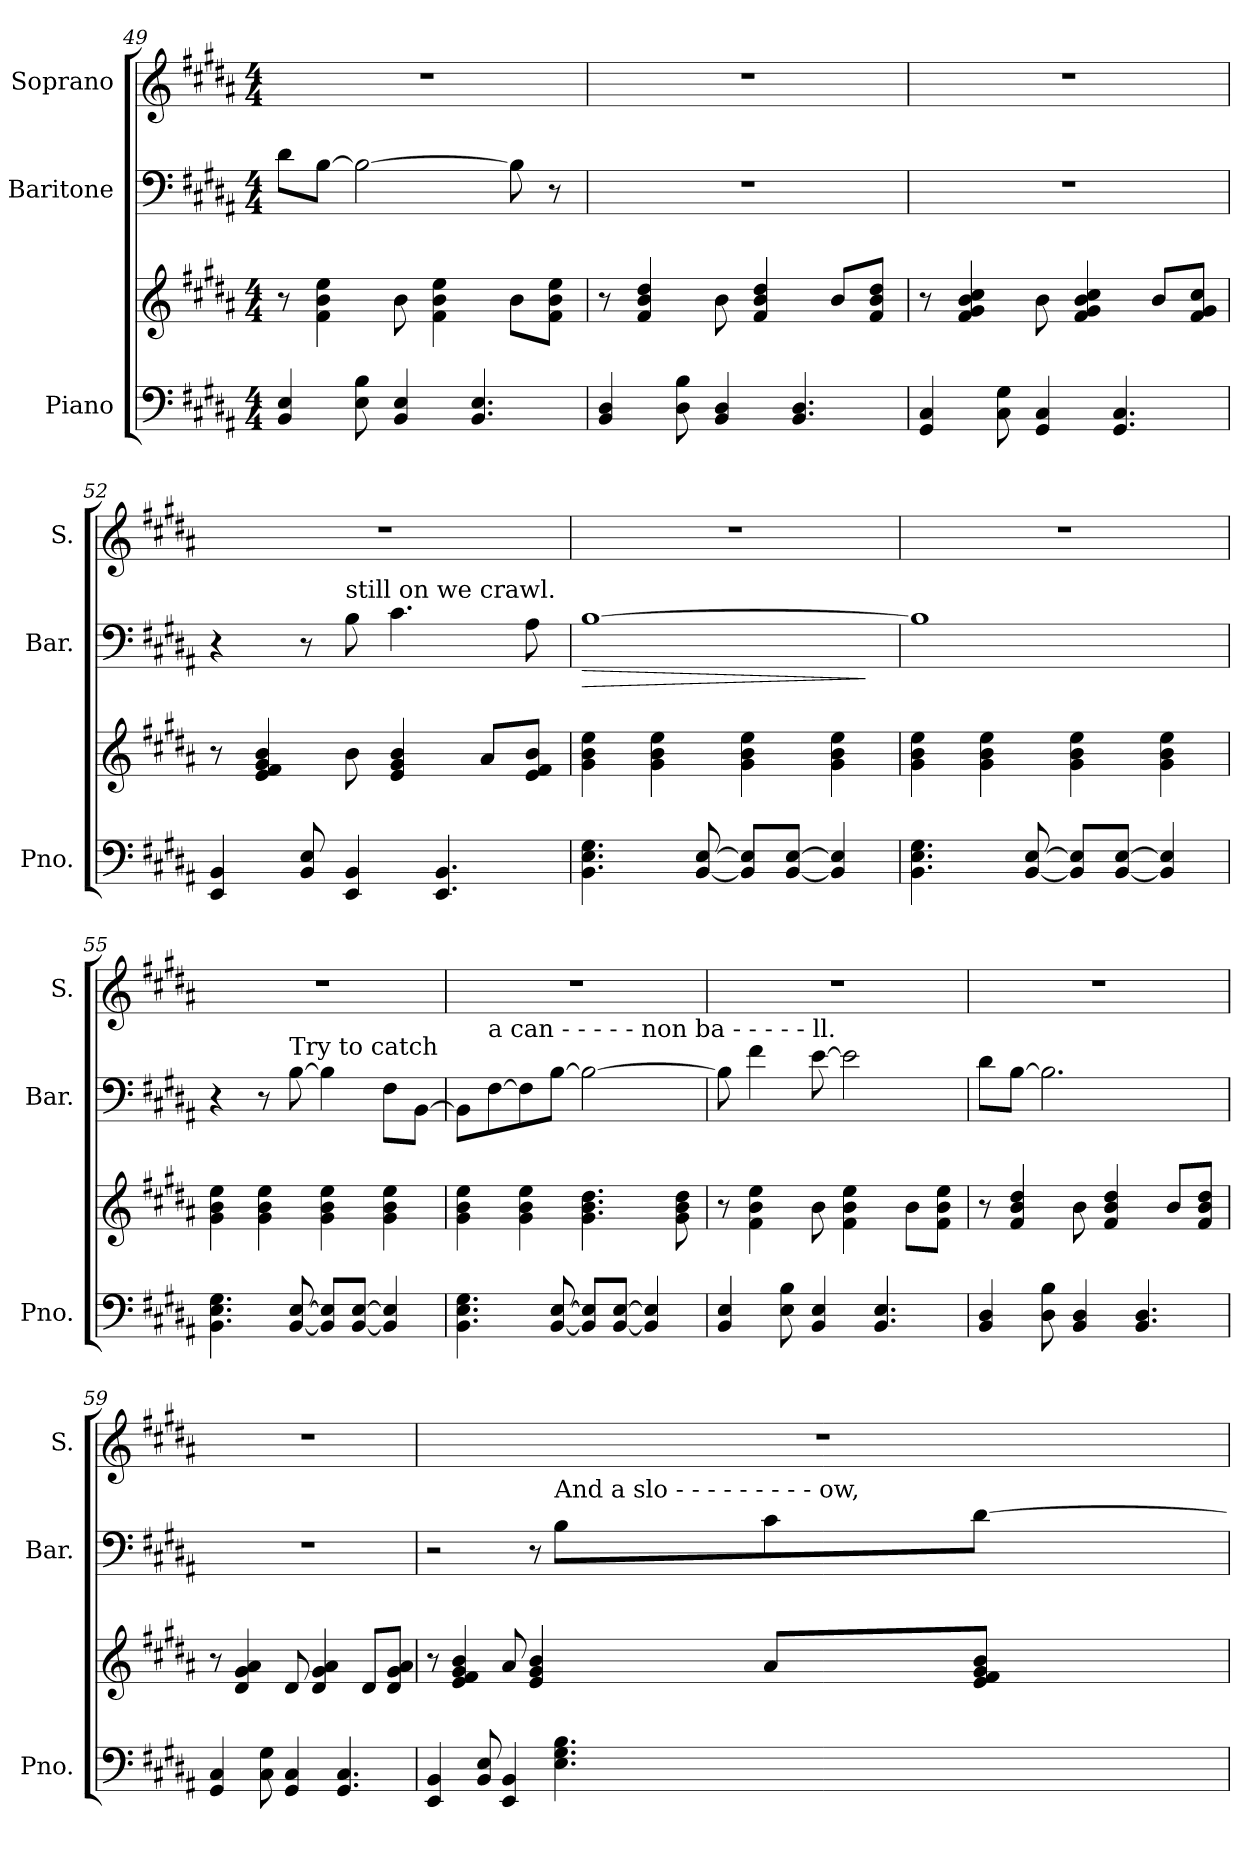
**kern	**kern	**kern	**dynam	**kern
*part3	*part3	*part2	*part2	*part1
*staff4	*staff3	*staff2	*staff2	*staff1
*I"Piano	*	*I"Baritone	*	*I"Soprano
*I'Pno.	*	*I'Bar.	*	*I'S.
*clefF4	*clefG2	*clefF4	*	*clefG2
*k[f#c#g#d#a#]	*k[f#c#g#d#a#]	*k[f#c#g#d#a#]	*	*k[f#c#g#d#a#]
*M4/4	*M4/4	*M4/4	*	*M4/4
=49	=49	=49	=49	=49
4BB/ 4E/	8r	8d#\L	.	1r
.	4f#\ 4b\ 4ee\	[8B\J	.	.
8E\ 8B\	.	2B\_	.	.
4BB/ 4E/	8b\	.	.	.
.	4f#\ 4b\ 4ee\	.	.	.
4.BB/ 4.E/	.	.	.	.
.	8b\L	8B\]	.	.
.	8f#\ 8b\ 8ee\J	8r	.	.
=50	=50	=50	=50	=50
4BB/ 4D#/	8r	1r	.	1r
.	4f#/ 4b/ 4dd#/	.	.	.
8D#\ 8B\	.	.	.	.
4BB/ 4D#/	8b\	.	.	.
.	4f#/ 4b/ 4dd#/	.	.	.
4.BB/ 4.D#/	.	.	.	.
.	8b/L	.	.	.
.	8f#/ 8b/ 8dd#/J	.	.	.
=51	=51	=51	=51	=51
4GG#/ 4C#/	8r	1r	.	1r
.	4f#/ 4g#/ 4b/ 4cc#/	.	.	.
8C#\ 8G#\	.	.	.	.
4GG#/ 4C#/	8b\	.	.	.
.	4f#/ 4g#/ 4b/ 4cc#/	.	.	.
4.GG#/ 4.C#/	.	.	.	.
.	8b/L	.	.	.
.	8f#/ 8g#/ 8cc#/J	.	.	.
!!LO:LB:g=z
=52	=52	=52	=52	=52
4EE/ 4BB/	8r	4r	.	1r
.	4e/ 4f#/ 4g#/ 4b/	.	.	.
8BB/ 8E/	.	8r	.	.
!	!	!LO:TX:a:t=still on          we crawl.	!	!
4EE/ 4BB/	8b\	8B\	.	.
.	4e/ 4g#/ 4b/	4.c#\	.	.
4.EE/ 4.BB/	.	.	.	.
.	8a#/L	.	.	.
.	8e/ 8f#/ 8b/J	8A#\	.	.
=53	=53	=53	=53	=53
!	!	!	!LO:HP:b	!
4.BB\ 4.E\ 4.G#\	4g#\ 4b\ 4ee\	[1B	>	1r
.	4g#\ 4b\ 4ee\	.	.	.
[8BB/ [8E/	.	.	.	.
8BB/] 8E/]L	4g#\ 4b\ 4ee\	.	.	.
[8BB/ [8E/J	.	.	.	.
4BB/] 4E/]	4g#\ 4b\ 4ee\	.	.	.
.	.	.	]	.
=54	=54	=54	=54	=54
4.BB\ 4.E\ 4.G#\	4g#\ 4b\ 4ee\	1B]	.	1r
.	4g#\ 4b\ 4ee\	.	.	.
[8BB/ [8E/	.	.	.	.
8BB/] 8E/]L	4g#\ 4b\ 4ee\	.	.	.
[8BB/ [8E/J	.	.	.	.
4BB/] 4E/]	4g#\ 4b\ 4ee\	.	.	.
=55	=55	=55	=55	=55
4.BB\ 4.E\ 4.G#\	4g#\ 4b\ 4ee\	4r	.	1r
.	4g#\ 4b\ 4ee\	8r	.	.
!	!	!LO:TX:a:t=Try          to  catch	!	!
[8BB/ [8E/	.	[8B\	.	.
8BB/] 8E/]L	4g#\ 4b\ 4ee\	4B\]	.	.
[8BB/ [8E/J	.	.	.	.
4BB/] 4E/]	4g#\ 4b\ 4ee\	8F#\L	.	.
.	.	[8BB\J	.	.
!!LO:PB:g=z
=56	=56	=56	=56	=56
4.BB\ 4.E\ 4.G#\	4g#\ 4b\ 4ee\	8BB\L]	.	1r
!	!	!LO:TX:a:t=a       can      -     -     -     -    -    non    ba    -       -     -    -    -   ll.	!	!
.	.	[8F#\	.	.
.	4g#\ 4b\ 4ee\	8F#\]	.	.
[8BB/ [8E/	.	[8B\J	.	.
8BB/] 8E/]L	4.g#\ 4.b\ 4.dd#\	2B\_	.	.
[8BB/ [8E/J	.	.	.	.
4BB/] 4E/]	.	.	.	.
.	8g#\ 8b\ 8dd#\	.	.	.
=57	=57	=57	=57	=57
4BB/ 4E/	8r	8B\]	.	1r
.	4f#\ 4b\ 4ee\	4f#\	.	.
8E\ 8B\	.	.	.	.
4BB/ 4E/	8b\	[8e\	.	.
.	4f#\ 4b\ 4ee\	2e\]	.	.
4.BB/ 4.E/	.	.	.	.
.	8b\L	.	.	.
.	8f#\ 8b\ 8ee\J	.	.	.
=58	=58	=58	=58	=58
4BB/ 4D#/	8r	8d#\L	.	1r
.	4f#/ 4b/ 4dd#/	[8B\J	.	.
8D#\ 8B\	.	2.B\]	.	.
4BB/ 4D#/	8b\	.	.	.
.	4f#/ 4b/ 4dd#/	.	.	.
4.BB/ 4.D#/	.	.	.	.
.	8b/L	.	.	.
.	8f#/ 8b/ 8dd#/J	.	.	.
=59	=59	=59	=59	=59
4GG#/ 4C#/	8r	1r	.	1r
.	4d#/ 4g#/ 4a#/	.	.	.
8C#\ 8G#\	.	.	.	.
4GG#/ 4C#/	8d#/	.	.	.
.	4d#/ 4g#/ 4a#/	.	.	.
4.GG#/ 4.C#/	.	.	.	.
.	8d#/L	.	.	.
.	8d#/ 8g#/ 8a#/J	.	.	.
!!LO:LB:g=z
=60	=60	=60	=60	=60
4EE/ 4BB/	8r	2r	.	1r
.	4e/ 4f#/ 4g#/ 4b/	.	.	.
8BB/ 8E/	.	.	.	.
4EE/ 4BB/	8a#/	.	.	.
.	4e/ 4g#/ 4b/	8r	.	.
!	!	!LO:TX:a:t=And a slo    -       -           -         -        -          -          -            -         -       ow,	!	!
4.E\ 4.G#\ 4.B\	.	8B\L	.	.
.	8a#/L	8c#\	.	.
.	8e/ 8f#/ 8g#/ 8b/J	[8d#\J	.	.
=	=	=	=	=
*-	*-	*-	*-	*-
